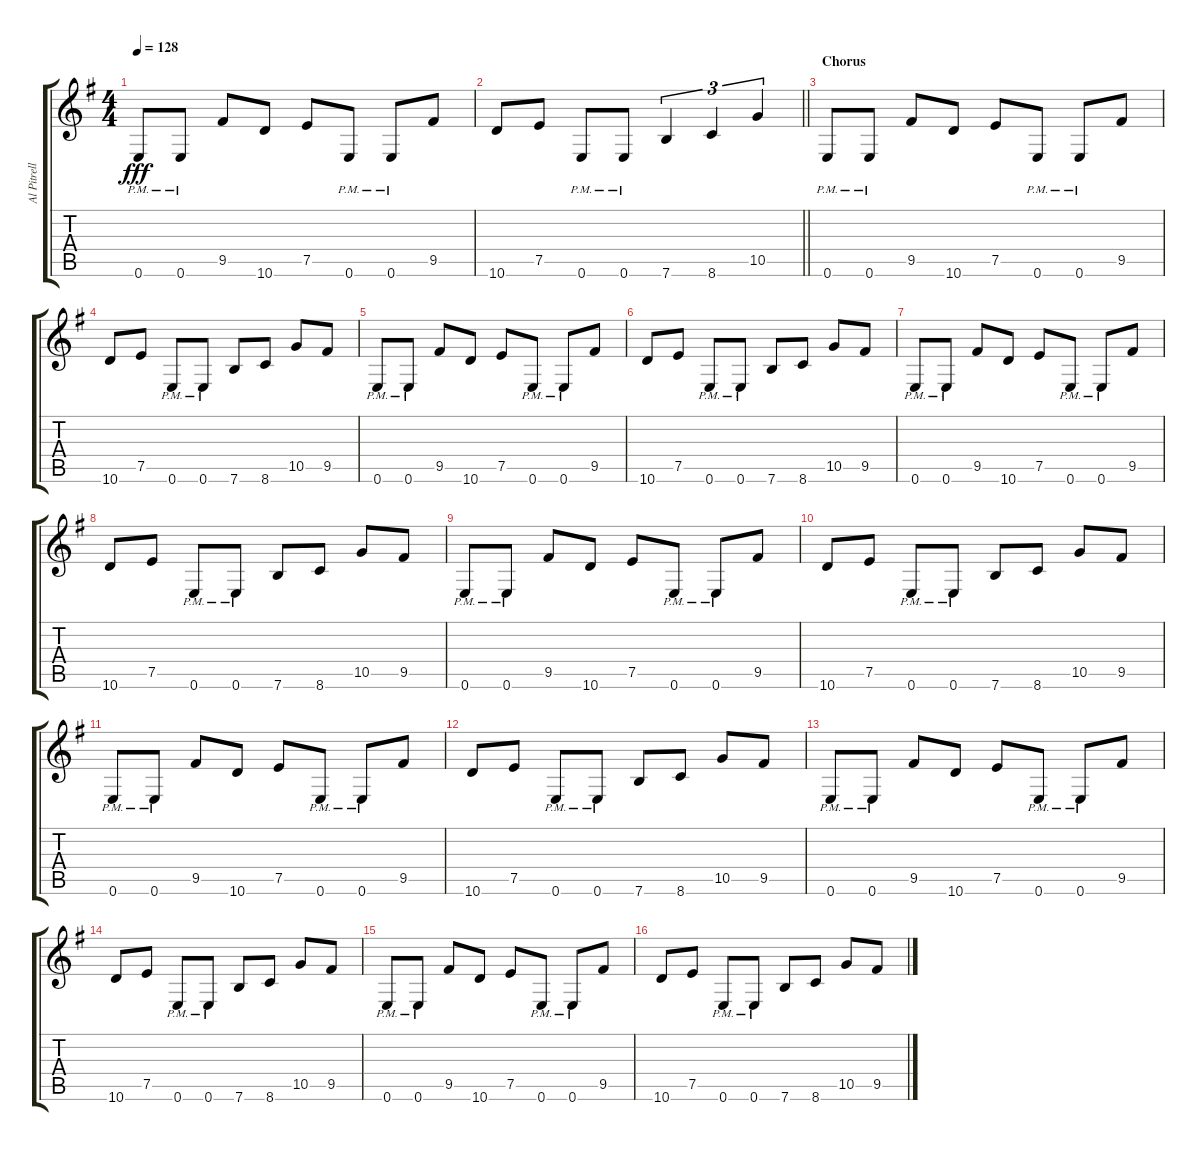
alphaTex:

\track ("Al Pitrelli" "Al Pitrell") {instrument distortionguitar}
\staff {score tabs}
\tuning (E4 B3 G3 D3 A2 E2) {hide}
\ts (4 4)
\tempo 128
\clef g2
\ks g
0.6{pm}.8{dy fff} 0.6{pm}.8 9.5.8 10.6.8 7.5.8 0.6{pm}.8 0.6{pm}.8 9.5.8 |
\barLineRight lightlight
10.6.8 7.5.8 0.6{pm}.8 0.6{pm}.8 7.6.4{tu (3 2)} 8.6.4{tu (3 2)} 10.5.4{tu (3 2)} |
\section ("" "Chorus")
0.6{pm}.8 0.6{pm}.8 9.5.8 10.6.8 7.5.8 0.6{pm}.8 0.6{pm}.8 9.5.8 |
10.6.8 7.5.8 0.6{pm}.8 0.6{pm}.8 7.6.8 8.6.8 10.5.8 9.5.8 |
0.6{pm}.8 0.6{pm}.8 9.5.8 10.6.8 7.5.8 0.6{pm}.8 0.6{pm}.8 9.5.8 |
10.6.8 7.5.8 0.6{pm}.8 0.6{pm}.8 7.6.8 8.6.8 10.5.8 9.5.8 |
0.6{pm}.8 0.6{pm}.8 9.5.8 10.6.8 7.5.8 0.6{pm}.8 0.6{pm}.8 9.5.8 |
10.6.8 7.5.8 0.6{pm}.8 0.6{pm}.8 7.6.8 8.6.8 10.5.8 9.5.8 |
0.6{pm}.8 0.6{pm}.8 9.5.8 10.6.8 7.5.8 0.6{pm}.8 0.6{pm}.8 9.5.8 |
10.6.8 7.5.8 0.6{pm}.8 0.6{pm}.8 7.6.8 8.6.8 10.5.8 9.5.8 |
0.6{pm}.8 0.6{pm}.8 9.5.8 10.6.8 7.5.8 0.6{pm}.8 0.6{pm}.8 9.5.8 |
10.6.8 7.5.8 0.6{pm}.8 0.6{pm}.8 7.6.8 8.6.8 10.5.8 9.5.8 |
0.6{pm}.8 0.6{pm}.8 9.5.8 10.6.8 7.5.8 0.6{pm}.8 0.6{pm}.8 9.5.8 |
10.6.8 7.5.8 0.6{pm}.8 0.6{pm}.8 7.6.8 8.6.8 10.5.8 9.5.8 |
0.6{pm}.8 0.6{pm}.8 9.5.8 10.6.8 7.5.8 0.6{pm}.8 0.6{pm}.8 9.5.8 |
10.6.8 7.5.8 0.6{pm}.8 0.6{pm}.8 7.6.8 8.6.8 10.5.8 9.5.8
